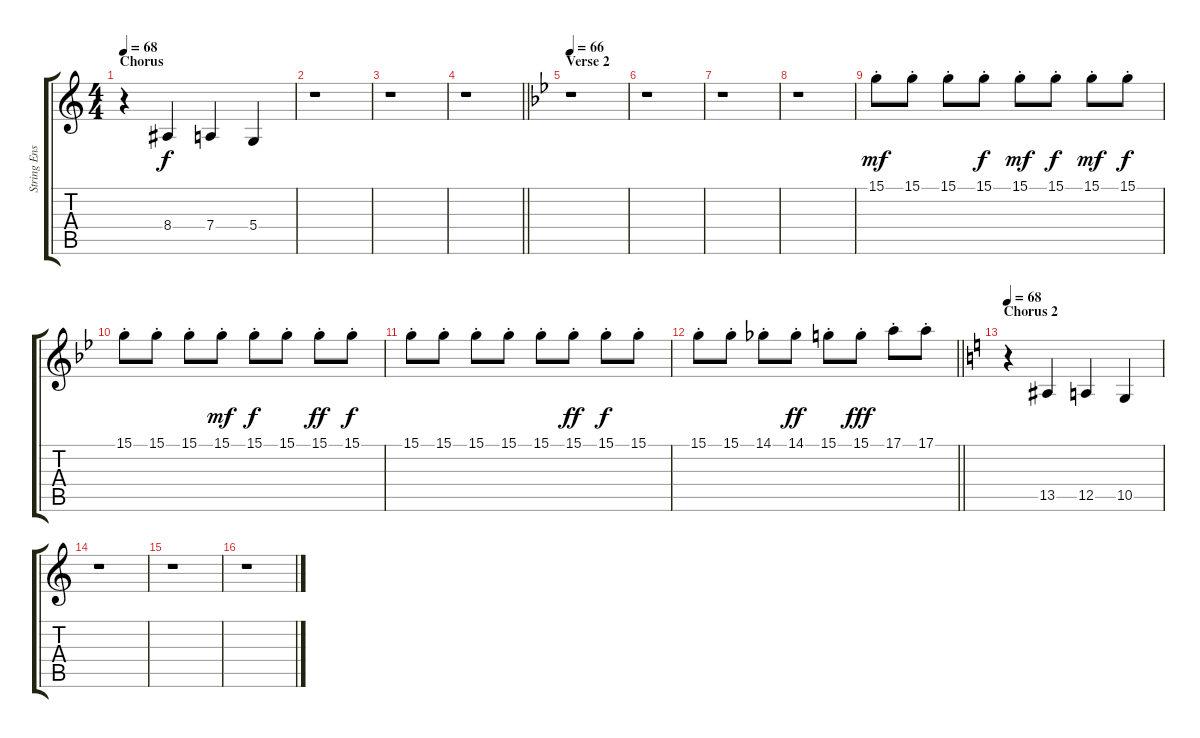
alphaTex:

\track ("String Ensemble 1" "String Ens") {instrument stringensemble1}
\staff {score tabs}
\tuning (E4 B3 G3 D3 A2 D2) {hide}
\ts (4 4)
\section ("" "Chorus")
\tempo 68
\clef g2
\ks c
r.4{dy f} 8.4.4 7.4.4 5.4.4 |
r.1 |
r.1 |
\barLineRight lightlight
r.1 |
\section ("" "Verse 2")
\tempo 66
\ks bb
r.1 |
r.1 |
r.1 |
r.1 |
15.1{st}.8{dy mf} 15.1{st}.8 15.1{st}.8 15.1{st}.8{dy f} 15.1{st}.8{dy mf} 15.1{st}.8{dy f} 15.1{st}.8{dy mf} 15.1{st}.8{dy f} |
15.1{st}.8 15.1{st}.8 15.1{st}.8 15.1{st}.8{dy mf} 15.1{st}.8{dy f} 15.1{st}.8 15.1{st}.8{dy ff} 15.1{st}.8{dy f} |
15.1{st}.8 15.1{st}.8 15.1{st}.8 15.1{st}.8 15.1{st}.8 15.1{st}.8{dy ff} 15.1{st}.8{dy f} 15.1{st}.8 |
\barLineRight lightlight
15.1{st}.8 15.1{st}.8 14.1{st}.8 14.1{st}.8{dy ff} 15.1{st}.8 15.1{st}.8{dy fff} 17.1{st}.8 17.1{st}.8 |
\section ("" "Chorus 2")
\tempo 68
\ks c
r.4{volume 16} 13.5.4 12.5.4 10.5.4 |
r.1 |
r.1 |
r.1
